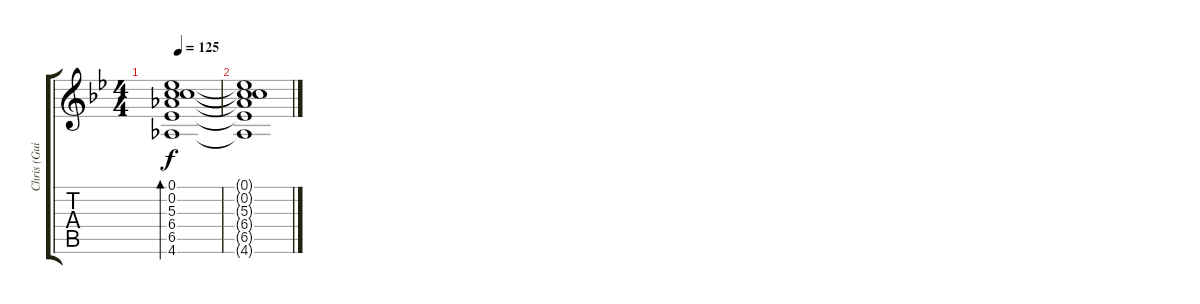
\track ("Chris (Guitar 2)" "Chris (Gui") {instrument acousticguitarsteel}
\staff {score tabs}
\tuning (Eb4 C4 G3 D3 A2 E2) {hide}
\ts (4 4)
\tempo 125
\clef g2
\ks bb
(0.1 0.2 5.3 6.4 6.5 4.6).1{bd 60 dy f volume 0} |
(0.1{t} 0.2{t} 5.3{t} 6.4{t} 6.5{t} 4.6{t}).1
